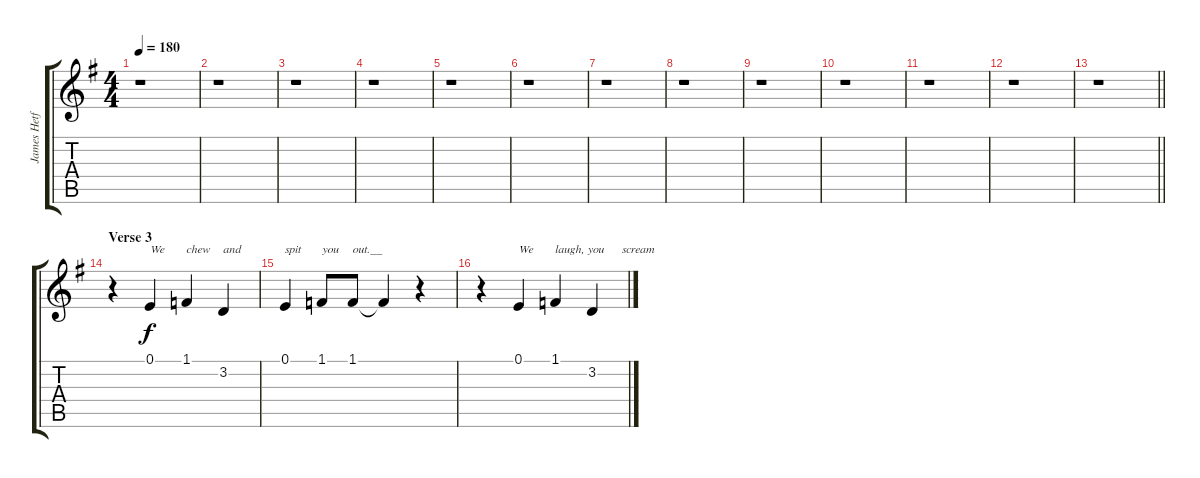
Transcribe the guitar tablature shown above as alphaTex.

\track ("James Hetfield (vocals)" "James Hetf") {instrument baritonesax}
\staff {score tabs}
\tuning (E4 B3 G3 D3 A2 E2) {hide}
\ts (4 4)
\tempo 180
\clef g2
\ks eminor
r.1{dy f} |
r.1 |
r.1 |
r.1 |
r.1 |
r.1 |
r.1 |
r.1 |
r.1 |
r.1 |
r.1 |
r.1 |
\barLineRight lightlight
r.1 |
\section ("" "Verse 3")
r.4 0.1.4{txt "We"} 1.1.4{txt "chew"} 3.2.4{txt "and"} |
0.1.4{txt "spit"} 1.1.8{txt "you"} 1.1.8{txt "out.__"} 1.1{t}.4 r.4 |
r.4 0.1.4{txt "We"} 1.1.4{txt "laugh, you"} 3.2.4{txt "          scream"}
